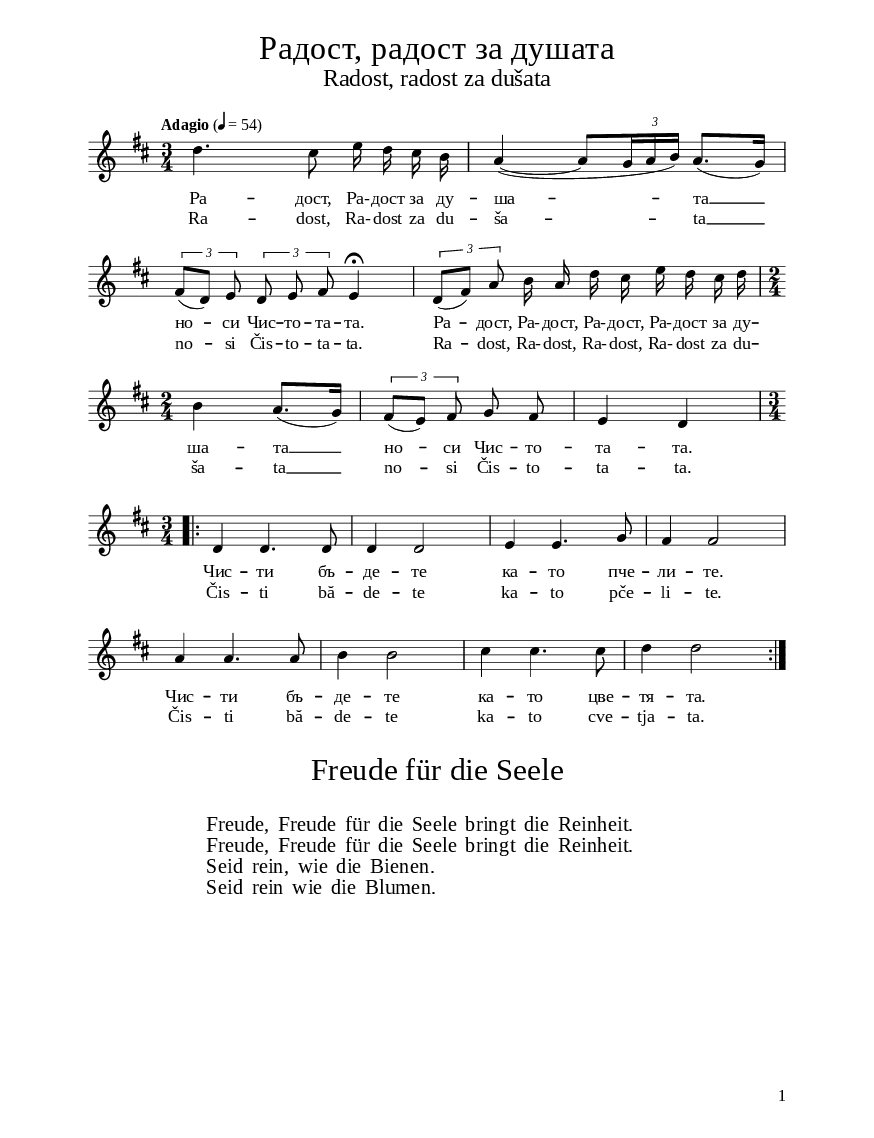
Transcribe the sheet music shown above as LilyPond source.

\version "2.24.1"

% include paper part and global functions
\include "include/globals.ily"

\bookpart {
  \label #'ref155_1
  \tocItem \markup "Радост, радост за душата – Radost, radost za dušata"
  \include "include/bookpart-paper.ily"
  \score {
    \include "include/score-layout.ily"

    \new Voice \absolute {
      \clef treble
      \key d \major
      \time 3/4
      \tempoFunc "Adagio" 4 "54"
      \autoBeamOff
      d''4.  cis''8  e''16  d''16
      cis''16  b'16 | % 2
      a'4 ( ~  a'8 [ \once \omit TupletBracket
      \times 2/3  {
        g'16  a'16  b'16 ) ]
      }
      a'8. ( [  g'16 ) ] \break | % 3

      \times 2/3  {
        fis'8 ( [  d'8 ) ] e'8
      }

      \times 2/3  {
        d'8   e'8  fis'8
      }
      e'4 ^\fermata \noBreak | % 4

      \times 2/3  {
        d'8 ([  fis'8 ]) a'8
      }
      b'16  a'16  d''16  cis''16
      e''16  d''16  cis''16  d''16
      \break | % 5
      \time 2/4
      b'4  a'8. [(  g'16 )]
      \times 2/3  {
        fis'8 ( [  e'8 ) ] fis'8
      }
      % 6
      g'8  fis'8  e'4  d'4 \time 3/4 \break \repeat
      volta 2 {
        | % 7
        d'4  d'4.  d'8 | % 8
        d'4  d'2 | % 9
        e'4  e'4.  g'8 |
        fis'4  fis'2 \break | % 11
        a'4  a'4.  a'8 | % 12
        b'4  b'2 | % 13
        cis''4  cis''4.  cis''8 | % 14
        d''4  d''2
      }

    }

    \addlyrics {
      Ра -- дост, "Ра-" -- дост за ду -- ша
      --  та __  но -- си
      Чис -- то -- та -- та. Ра -- дост,
      "Ра-" -- дост, "Ра-" -- дост, "Ра-" -- дост
      за ду -- ша -- та __  но -- си
      Чис -- то -- та -- та. Чис -- ти бъ --
      де -- те ка -- то пче -- ли -- те.
      Чис -- ти бъ -- де -- те ка -- то
      цве -- тя -- та.
    }

    \addlyrics {
      Ra -- dost, "Ra-" -- dost za du -- ša
      --  ta __  no -- si
      Čis -- to -- ta -- ta. Ra -- dost,
      "Ra-" -- dost, "Ra-" -- dost, "Ra-" -- dost
      za du -- ša -- ta __  no -- si
      Čis -- to -- ta -- ta. Čis -- ti bă --
      de -- te ka -- to pče -- li -- te.
      Čis -- ti bă -- de -- te ka -- to
      cve -- tja -- ta.
    }
    \header {
      title = \titleFunc "Радост, радост за душата" "Radost, radost za dušata"
    }

    \midi{}

  } % score



  % include foreign translation(s) of the song
  \version "2.20.0"

\markup \fill-line { \fontsize #6 "Freude für die Seele" }
\markup \null
\markup \null
\markup \fontsize #+2.5 {
  \hspace #10
  \override #'(baseline-skip . 2)

  \column {
    \line { " " }

\line { " "Freude, Freude für die Seele bringt die Reinheit. }

\line { " "Freude, Freude für die Seele bringt die Reinheit. }

\line { " "Seid rein, wie die Bienen.}

\line { " "Seid rein wie die Blumen.}

  }
}


} % bookpart
